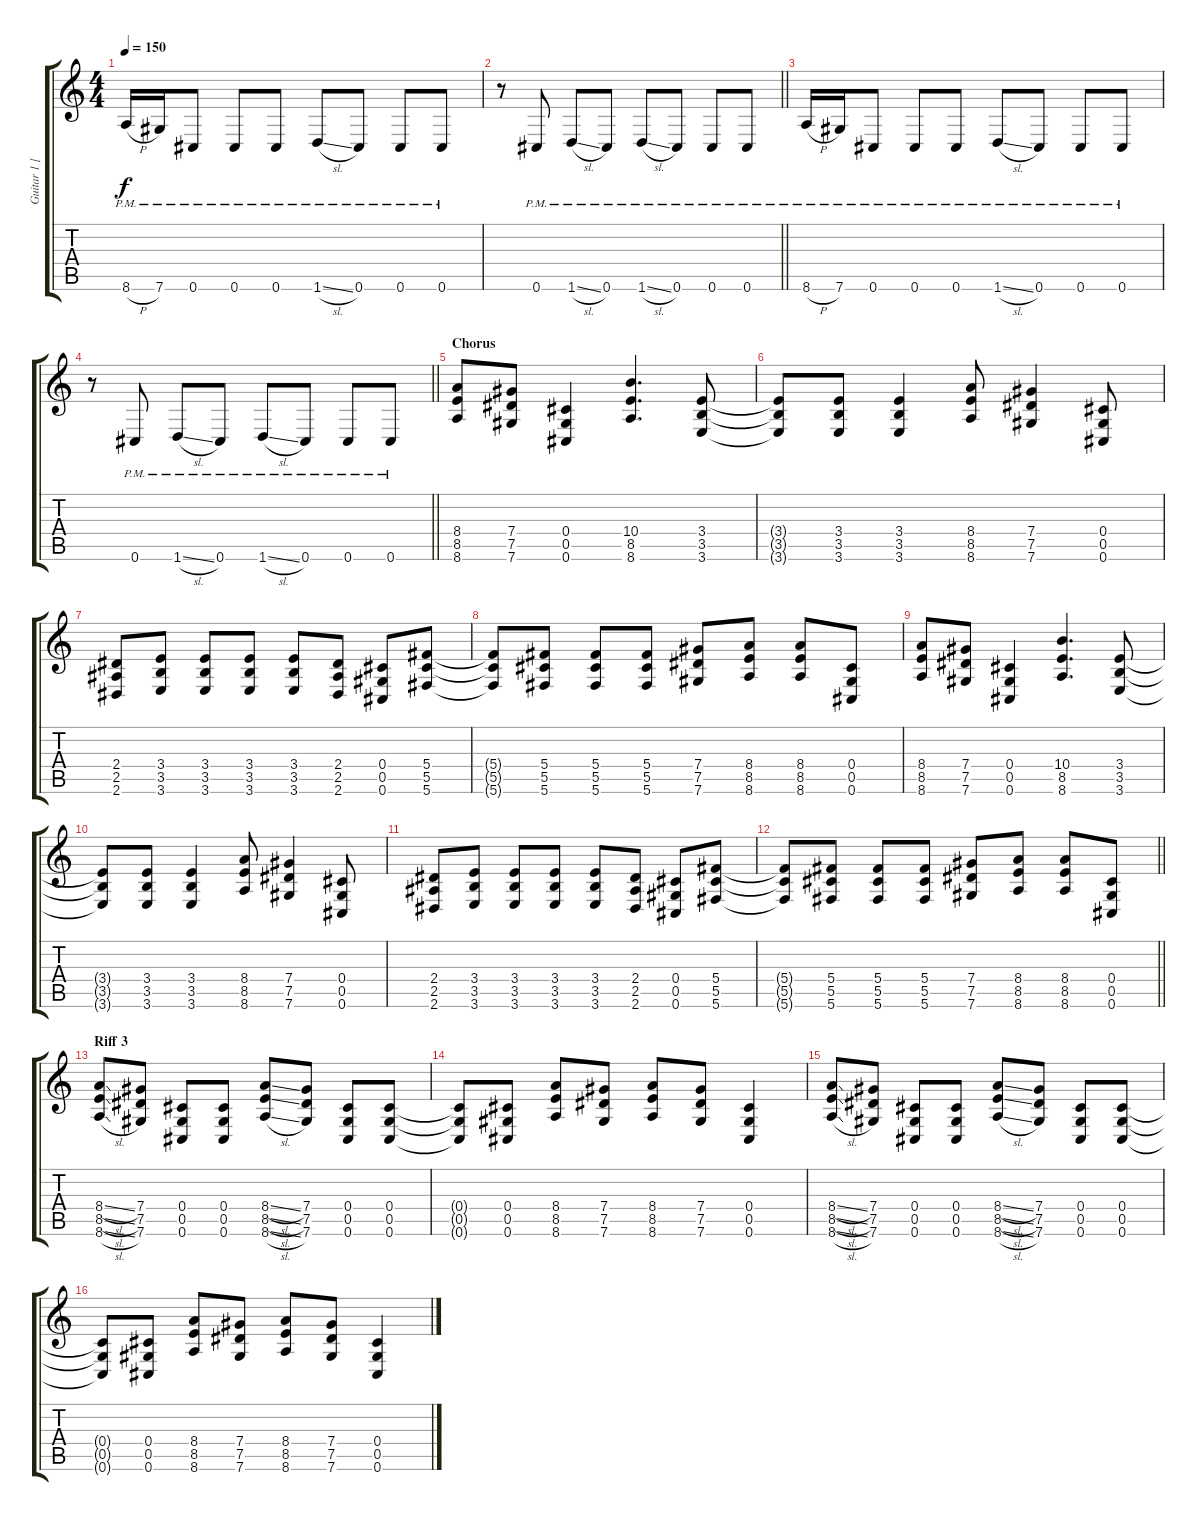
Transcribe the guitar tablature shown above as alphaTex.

\track ("Guitar 1 [Brad Delson]" "Guitar 1 [") {instrument overdrivenguitar}
\staff {score tabs}
\tuning (Eb4 Bb3 Gb3 Db3 Ab2 Db2) {hide}
\ts (4 4)
\tempo 150
\clef g2
\ks c
8.6{h pm}.16{dy f} 7.6{pm}.16 0.6{pm}.8 0.6{pm}.8 0.6{pm}.8 1.6{sl pm}.8 0.6{pm}.8 0.6{pm}.8 0.6{pm}.8 |
\barLineRight lightlight
r.8 0.6{pm}.8 1.6{sl pm}.8 0.6{pm}.8 1.6{sl pm}.8 0.6{pm}.8 0.6{pm}.8 0.6{pm}.8 |
8.6{h pm}.16 7.6{pm}.16 0.6{pm}.8 0.6{pm}.8 0.6{pm}.8 1.6{sl pm}.8 0.6{pm}.8 0.6{pm}.8 0.6{pm}.8 |
\barLineRight lightlight
r.8 0.6{pm}.8 1.6{sl pm}.8 0.6{pm}.8 1.6{sl pm}.8 0.6{pm}.8 0.6{pm}.8 0.6{pm}.8 |
\section ("" "Chorus")
(8.4 8.5 8.6).8 (7.4 7.5 7.6).8 (0.4 0.5 0.6).4 (10.4 8.5 8.6).4{d} (3.4 3.5 3.6).8 |
(3.4{t} 3.5{t} 3.6{t}).8 (3.4 3.5 3.6).8 (3.4 3.5 3.6).4 (8.4 8.5 8.6).8 (7.4 7.5 7.6).4 (0.4 0.5 0.6).8 |
(2.4 2.5 2.6).8 (3.4 3.5 3.6).8 (3.4 3.5 3.6).8 (3.4 3.5 3.6).8 (3.4 3.5 3.6).8 (2.4 2.5 2.6).8 (0.4 0.5 0.6).8 (5.4 5.5 5.6).8 |
(5.4{t} 5.5{t} 5.6{t}).8 (5.4 5.5 5.6).8 (5.4 5.5 5.6).8 (5.4 5.5 5.6).8 (7.4 7.5 7.6).8 (8.4 8.5 8.6).8 (8.4 8.5 8.6).8 (0.4 0.5 0.6).8 |
(8.4 8.5 8.6).8 (7.4 7.5 7.6).8 (0.4 0.5 0.6).4 (10.4 8.5 8.6).4{d} (3.4 3.5 3.6).8 |
(3.4{t} 3.5{t} 3.6{t}).8 (3.4 3.5 3.6).8 (3.4 3.5 3.6).4 (8.4 8.5 8.6).8 (7.4 7.5 7.6).4 (0.4 0.5 0.6).8 |
(2.4 2.5 2.6).8 (3.4 3.5 3.6).8 (3.4 3.5 3.6).8 (3.4 3.5 3.6).8 (3.4 3.5 3.6).8 (2.4 2.5 2.6).8 (0.4 0.5 0.6).8 (5.4 5.5 5.6).8 |
\barLineRight lightlight
(5.4{t} 5.5{t} 5.6{t}).8 (5.4 5.5 5.6).8 (5.4 5.5 5.6).8 (5.4 5.5 5.6).8 (7.4 7.5 7.6).8 (8.4 8.5 8.6).8 (8.4 8.5 8.6).8 (0.4 0.5 0.6).8 |
\section ("" "Riff 3")
(8.4{sl} 8.5{sl} 8.6{sl}).8{volume 13} (7.4 7.5 7.6).8 (0.4 0.5 0.6).8 (0.4 0.5 0.6).8 (8.4{sl} 8.5{sl} 8.6{sl}).8 (7.4 7.5 7.6).8 (0.4 0.5 0.6).8 (0.4 0.5 0.6).8 |
(0.4{t} 0.5{t} 0.6{t}).8 (0.4 0.5 0.6).8 (8.4 8.5 8.6).8 (7.4 7.5 7.6).8 (8.4 8.5 8.6).8 (7.4 7.5 7.6).8 (0.4 0.5 0.6).4 |
(8.4{sl} 8.5{sl} 8.6{sl}).8 (7.4 7.5 7.6).8 (0.4 0.5 0.6).8 (0.4 0.5 0.6).8 (8.4{sl} 8.5{sl} 8.6{sl}).8 (7.4 7.5 7.6).8 (0.4 0.5 0.6).8 (0.4 0.5 0.6).8 |
(0.4{t} 0.5{t} 0.6{t}).8 (0.4 0.5 0.6).8 (8.4 8.5 8.6).8 (7.4 7.5 7.6).8 (8.4 8.5 8.6).8 (7.4 7.5 7.6).8 (0.4 0.5 0.6).4
